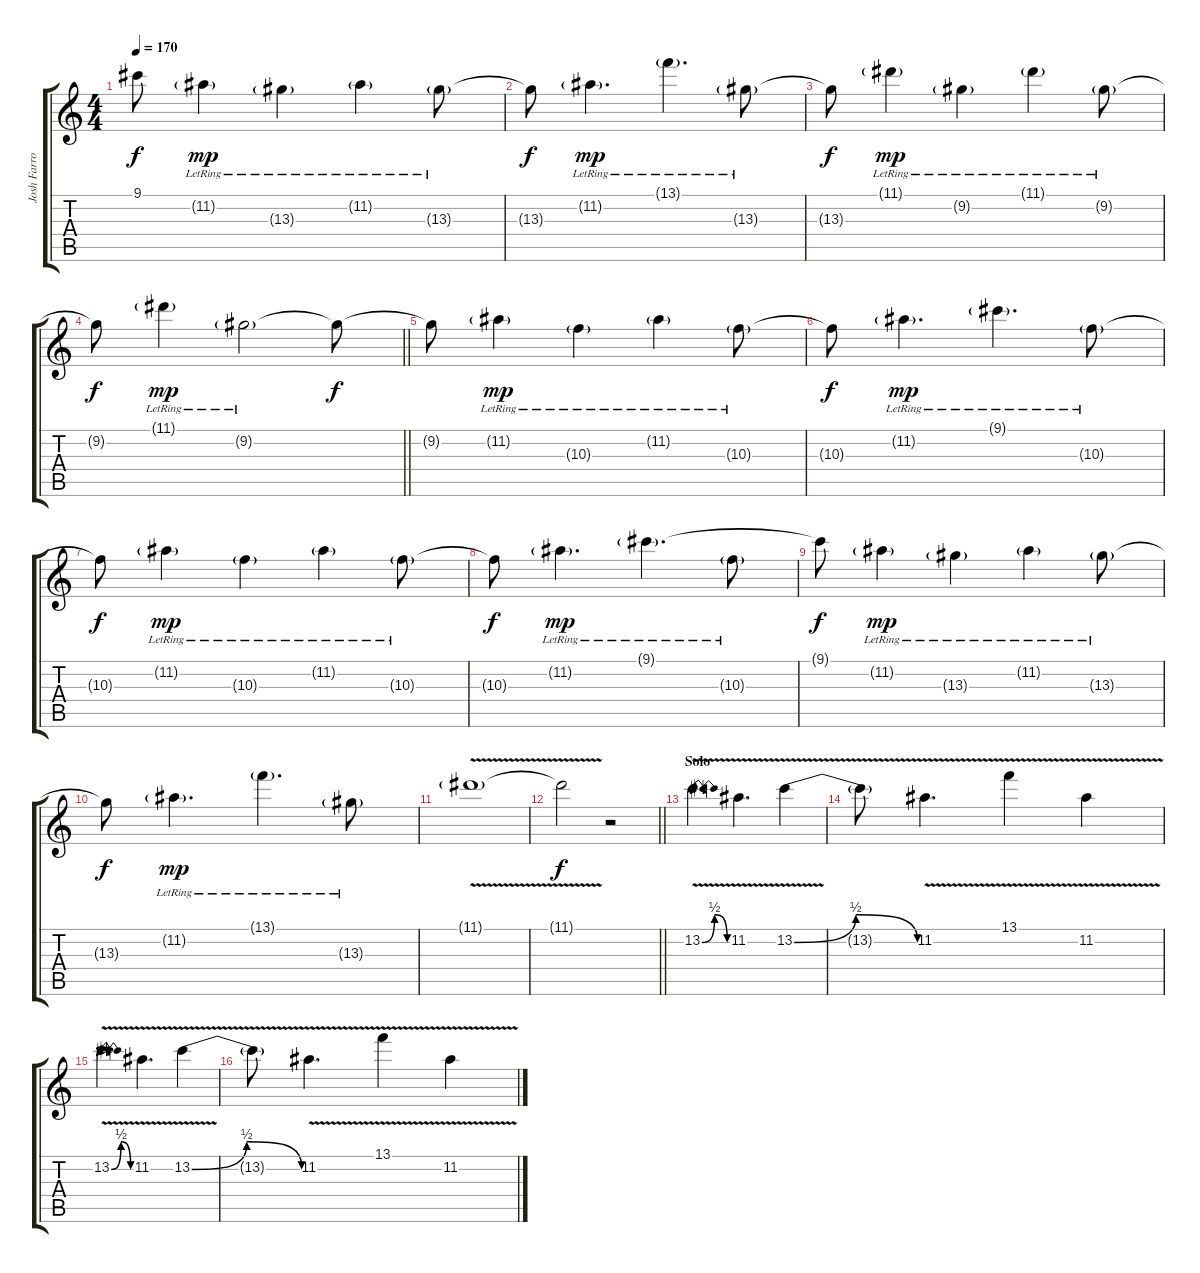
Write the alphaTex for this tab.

\track ("Josh Farro FX" "Josh Farro") {instrument distortionguitar}
\staff {score tabs}
\tuning (E4 B3 G3 D3 A2 D2) {hide}
\ts (4 4)
\tempo 170
\clef g2
\ks c
9.1{t}.8{dy f} 11.2{g lr}.4{dy mp} 13.3{g lr}.4 11.2{g lr}.4 13.3{g lr}.8 |
13.3{t}.8{dy f} 11.2{g lr}.4{d dy mp} 13.1{g lr}.4{d} 13.3{g lr}.8 |
13.3{t}.8{dy f} 11.1{g lr}.4{dy mp} 9.2{g lr}.4 11.1{g lr}.4 9.2{g lr}.8 |
\barLineRight lightlight
9.2{t}.8{dy f} 11.1{g lr}.4{dy mp} 9.2{g lr}.2 9.2{t}.8{dy f} |
\section ("" "")
9.2{t}.8 11.2{g lr}.4{dy mp} 10.3{g lr}.4 11.2{g lr}.4 10.3{g lr}.8 |
10.3{t}.8{dy f} 11.2{g lr}.4{d dy mp} 9.1{g lr}.4{d} 10.3{g lr}.8 |
10.3{t}.8{dy f} 11.2{g lr}.4{dy mp} 10.3{g lr}.4 11.2{g lr}.4 10.3{g lr}.8 |
10.3{t}.8{dy f} 11.2{g lr}.4{d dy mp} 9.1{g lr}.4{d} 10.3{g lr}.8 |
9.1{t}.8{dy f} 11.2{g lr}.4{dy mp} 13.3{g lr}.4 11.2{g lr}.4 13.3{g lr}.8 |
13.3{t}.8{dy f} 11.2{g lr}.4{d dy mp} 13.1{g lr}.4{d} 13.3{g lr}.8 |
11.1{v g}.1 |
\barLineRight lightlight
11.1{t}.2{dy f} r.2 |
\section ("" "Solo")
13.2{be (bendrelease 0 0 30 2 30 2 60 0) v}.4{d volume 10} 11.2{v}.4{d} 13.2{be (bendrelease 0 0 30 2 30 2 60 0) v}.4 |
13.2{t}.8 11.2{v}.4{d} 13.1{v}.4 11.2{v}.4 |
13.2{be (bendrelease 0 0 30 2 30 2 60 0) v}.4{d} 11.2{v}.4{d} 13.2{be (bendrelease 0 0 30 2 30 2 60 0) v}.4 |
13.2{t}.8 11.2{v}.4{d} 13.1{v}.4 11.2{v}.4
